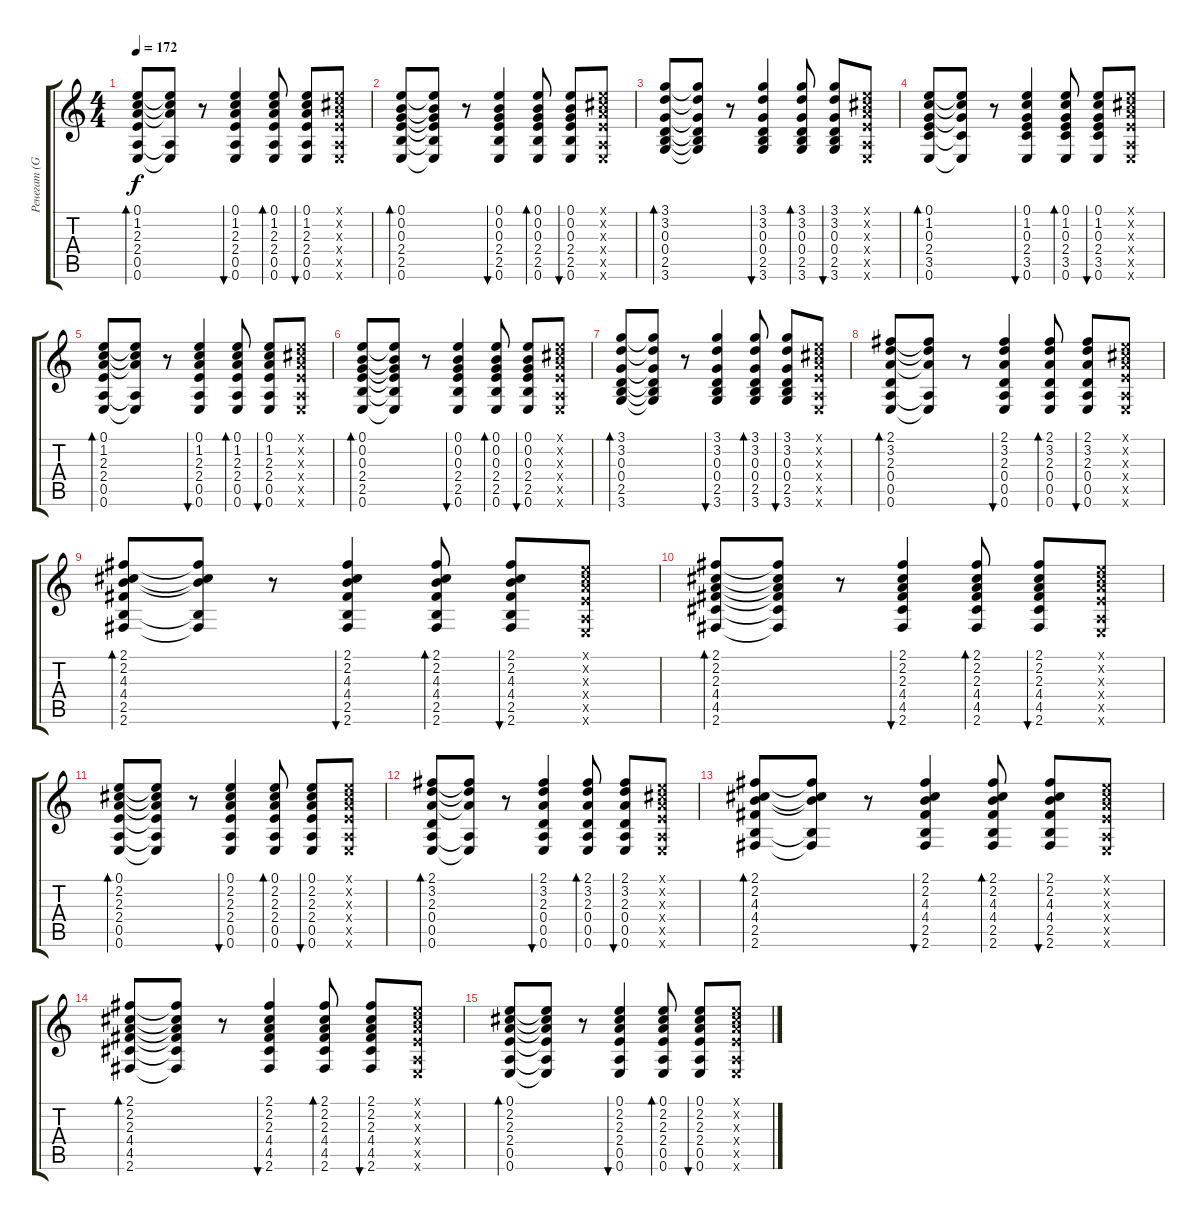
\track ("Ренегат (Guitar 1)" "Ренегат (G") {instrument acousticguitarnylon}
\staff {score tabs}
\tuning (E4 B3 G3 D3 A2 E2) {hide}
\ts (4 4)
\tempo 172
\clef g2
\ks c
(0.1 1.2 2.3 2.4 0.5 0.6).8{bd 60 dy f} (0.1{t} 1.2{t} 2.3{t} 0.5{t} 0.6{t}).8 r.8 (0.1 1.2 2.3 2.4 0.5 0.6).4{bu 60} (0.1 1.2 2.3 2.4 0.5 0.6).8{bd 60} (0.1 1.2 2.3 2.4 0.5 0.6).8{bu 60} (0.1{x} 2.2{x} 2.3{x} 2.4{x} 0.5{x} 0.6{x}).8 |
(0.1 0.2 0.3 2.4 2.5 0.6).8{bd 60} (0.1{t} 0.2{t} 0.3{t} 2.4{t} 2.5{t} 0.6{t}).8 r.8 (0.1 0.2 0.3 2.4 2.5 0.6).4{bu 60} (0.1 0.2 0.3 2.4 2.5 0.6).8{bd 60} (0.1 0.2 0.3 2.4 2.5 0.6).8{bu 60} (0.1{x} 2.2{x} 2.3{x} 2.4{x} 0.5{x} 0.6{x}).8 |
(3.1 3.2 0.3 0.4 2.5 3.6).8{bd 60} (3.1{t} 3.2{t} 0.3{t} 0.4{t} 2.5{t} 3.6{t}).8 r.8 (3.1 3.2 0.3 0.4 2.5 3.6).4{bu 60} (3.1 3.2 0.3 0.4 2.5 3.6).8{bd 60} (3.1 3.2 0.3 0.4 2.5 3.6).8{bu 60} (0.1{x} 2.2{x} 2.3{x} 2.4{x} 0.5{x} 0.6{x}).8 |
(0.1 1.2 0.3 2.4 3.5 0.6).8{bd 60} (0.1{t} 1.2{t} 0.3{t} 3.5{t} 0.6{t}).8 r.8 (0.1 1.2 0.3 2.4 3.5 0.6).4{bu 60} (0.1 1.2 0.3 2.4 3.5 0.6).8{bd 60} (0.1 1.2 0.3 2.4 3.5 0.6).8{bu 60} (0.1{x} 2.2{x} 2.3{x} 2.4{x} 0.5{x} 0.6{x}).8 |
(0.1 1.2 2.3 2.4 0.5 0.6).8{bd 60} (0.1{t} 1.2{t} 2.3{t} 0.5{t} 0.6{t}).8 r.8 (0.1 1.2 2.3 2.4 0.5 0.6).4{bu 60} (0.1 1.2 2.3 2.4 0.5 0.6).8{bd 60} (0.1 1.2 2.3 2.4 0.5 0.6).8{bu 60} (0.1{x} 2.2{x} 2.3{x} 2.4{x} 0.5{x} 0.6{x}).8 |
(0.1 0.2 0.3 2.4 2.5 0.6).8{bd 60} (0.1{t} 0.2{t} 0.3{t} 2.4{t} 2.5{t} 0.6{t}).8 r.8 (0.1 0.2 0.3 2.4 2.5 0.6).4{bu 60} (0.1 0.2 0.3 2.4 2.5 0.6).8{bd 60} (0.1 0.2 0.3 2.4 2.5 0.6).8{bu 60} (0.1{x} 2.2{x} 2.3{x} 2.4{x} 0.5{x} 0.6{x}).8 |
(3.1 3.2 0.3 0.4 2.5 3.6).8{bd 60} (3.1{t} 3.2{t} 0.3{t} 0.4{t} 2.5{t} 3.6{t}).8 r.8 (3.1 3.2 0.3 0.4 2.5 3.6).4{bu 60} (3.1 3.2 0.3 0.4 2.5 3.6).8{bd 60} (3.1 3.2 0.3 0.4 2.5 3.6).8{bu 60} (0.1{x} 2.2{x} 2.3{x} 2.4{x} 0.5{x} 0.6{x}).8 |
(2.1 3.2 2.3 0.4 0.5 0.6).8{bd 60} (2.1{t} 3.2{t} 2.3{t} 0.5{t} 0.6{t}).8 r.8 (2.1 3.2 2.3 0.4 0.5 0.6).4{bu 60} (2.1 3.2 2.3 0.4 0.5 0.6).8{bd 60} (2.1 3.2 2.3 0.4 0.5 0.6).8{bu 60} (0.1{x} 2.2{x} 2.3{x} 2.4{x} 0.5{x} 0.6{x}).8 |
(2.1 2.2 4.3 4.4 2.5 2.6).8{bd 60} (2.1{t} 2.2{t} 4.3{t} 2.5{t} 2.6{t}).8 r.8 (2.1 2.2 4.3 4.4 2.5 2.6).4{bu 60} (2.1 2.2 4.3 4.4 2.5 2.6).8{bd 60} (2.1 2.2 4.3 4.4 2.5 2.6).8{bu 60} (0.1{x} 2.2{x} 2.3{x} 2.4{x} 0.5{x} 0.6{x}).8 |
(2.1 2.2 2.3 4.4 4.5 2.6).8{bd 60} (2.1{t} 2.2{t} 2.3{t} 4.4{t} 4.5{t} 2.6{t}).8 r.8 (2.1 2.2 2.3 4.4 4.5 2.6).4{bu 60} (2.1 2.2 2.3 4.4 4.5 2.6).8{bd 60} (2.1 2.2 2.3 4.4 4.5 2.6).8{bu 60} (0.1{x} 2.2{x} 2.3{x} 2.4{x} 0.5{x} 0.6{x}).8 |
(0.1 2.2 2.3 2.4 0.5 0.6).8{bd 60} (0.1{t} 2.2{t} 2.3{t} 2.4{t} 0.5{t} 0.6{t}).8 r.8 (0.1 2.2 2.3 2.4 0.5 0.6).4{bu 60} (0.1 2.2 2.3 2.4 0.5 0.6).8{bd 60} (0.1 2.2 2.3 2.4 0.5 0.6).8{bu 60} (0.1{x} 2.2{x} 2.3{x} 2.4{x} 0.5{x} 0.6{x}).8 |
(2.1 3.2 2.3 0.4 0.5 0.6).8{bd 60} (2.1{t} 3.2{t} 2.3{t} 0.5{t} 0.6{t}).8 r.8 (2.1 3.2 2.3 0.4 0.5 0.6).4{bu 60} (2.1 3.2 2.3 0.4 0.5 0.6).8{bd 60} (2.1 3.2 2.3 0.4 0.5 0.6).8{bu 60} (0.1{x} 2.2{x} 2.3{x} 2.4{x} 0.5{x} 0.6{x}).8 |
(2.1 2.2 4.3 4.4 2.5 2.6).8{bd 60} (2.1{t} 2.2{t} 4.3{t} 2.5{t} 2.6{t}).8 r.8 (2.1 2.2 4.3 4.4 2.5 2.6).4{bu 60} (2.1 2.2 4.3 4.4 2.5 2.6).8{bd 60} (2.1 2.2 4.3 4.4 2.5 2.6).8{bu 60} (0.1{x} 2.2{x} 2.3{x} 2.4{x} 0.5{x} 0.6{x}).8 |
(2.1 2.2 2.3 4.4 4.5 2.6).8{bd 60} (2.1{t} 2.2{t} 2.3{t} 4.4{t} 4.5{t} 2.6{t}).8 r.8 (2.1 2.2 2.3 4.4 4.5 2.6).4{bu 60} (2.1 2.2 2.3 4.4 4.5 2.6).8{bd 60} (2.1 2.2 2.3 4.4 4.5 2.6).8{bu 60} (0.1{x} 2.2{x} 2.3{x} 2.4{x} 0.5{x} 0.6{x}).8 |
(0.1 2.2 2.3 2.4 0.5 0.6).8{bd 60} (0.1{t} 2.2{t} 2.3{t} 2.4{t} 0.5{t} 0.6{t}).8 r.8 (0.1 2.2 2.3 2.4 0.5 0.6).4{bu 60} (0.1 2.2 2.3 2.4 0.5 0.6).8{bd 60} (0.1 2.2 2.3 2.4 0.5 0.6).8{bu 60} (0.1{x} 2.2{x} 2.3{x} 2.4{x} 0.5{x} 0.6{x}).8
